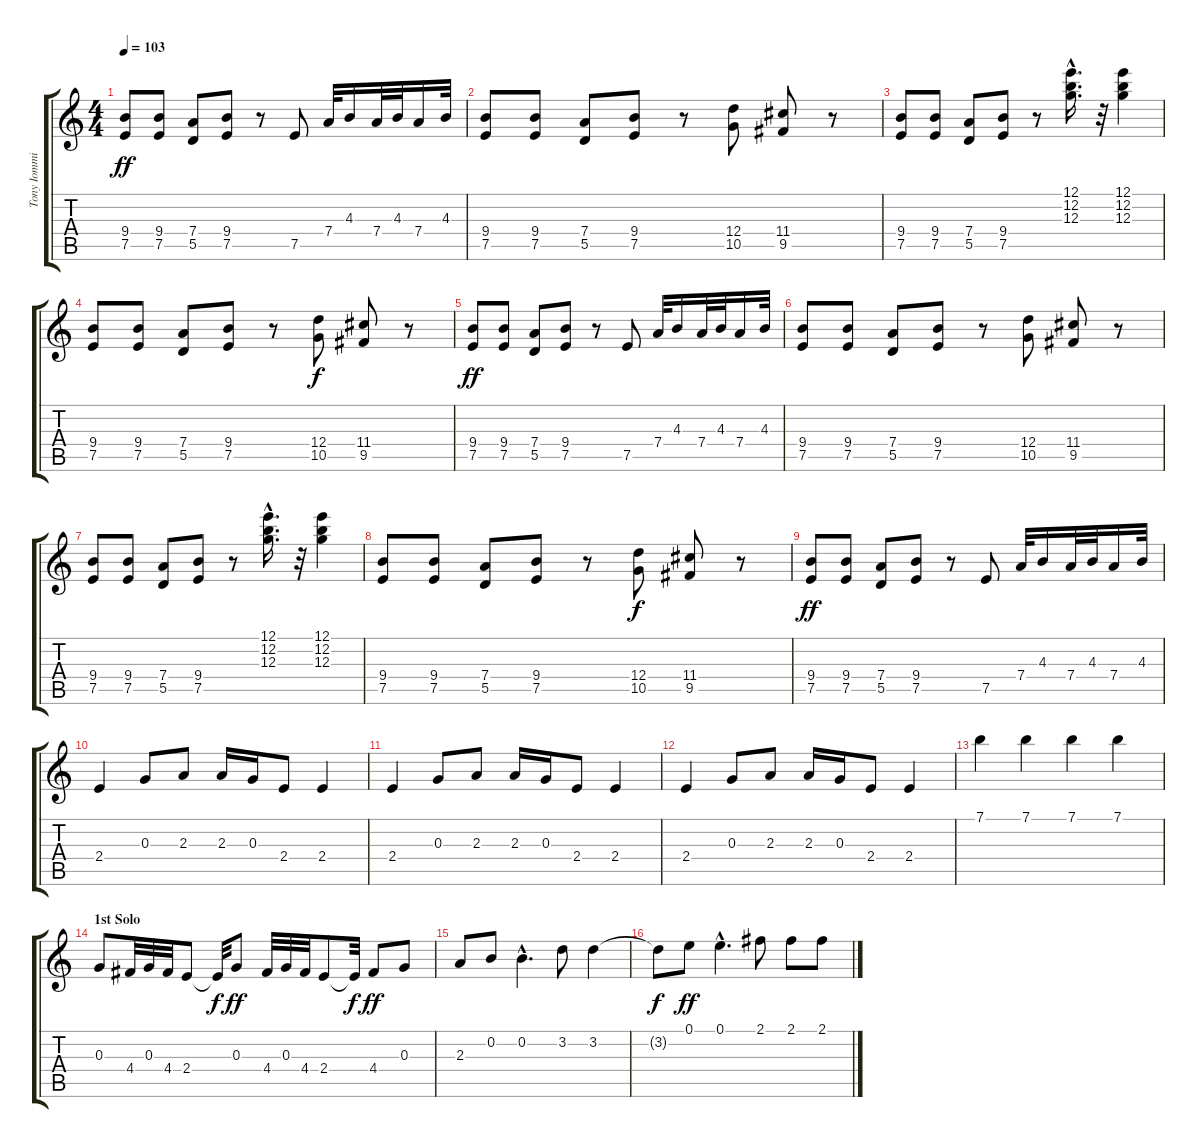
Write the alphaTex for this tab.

\track ("Tony Iommi" "Tony Iommi") {instrument distortionguitar}
\staff {score tabs}
\tuning (E4 B3 G3 D3 A2 E2) {hide}
\ts (4 4)
\tempo 103
\clef g2
\ks c
(9.4 7.5).8{dy ff} (9.4 7.5).8 (7.4 5.5).8 (9.4 7.5).8 r.8 7.5.8 7.4.32 4.3.16 7.4.32 4.3.32 7.4.16 4.3.32 |
(9.4 7.5).8 (9.4 7.5).8 (7.4 5.5).8 (9.4 7.5).8 r.8 (12.4 10.5).8 (11.4 9.5).8 r.8 |
(9.4 7.5).8 (9.4 7.5).8 (7.4 5.5).8 (9.4 7.5).8 r.8 (12.1{hac} 12.2{hac} 12.3{hac}).16{d} r.32 (12.1 12.2 12.3).4 |
(9.4 7.5).8 (9.4 7.5).8 (7.4 5.5).8 (9.4 7.5).8 r.8 (12.4 10.5).8{dy f} (11.4 9.5).8 r.8 |
(9.4 7.5).8{dy ff} (9.4 7.5).8 (7.4 5.5).8 (9.4 7.5).8 r.8 7.5.8 7.4.32 4.3.16 7.4.32 4.3.32 7.4.16 4.3.32 |
(9.4 7.5).8 (9.4 7.5).8 (7.4 5.5).8 (9.4 7.5).8 r.8 (12.4 10.5).8 (11.4 9.5).8 r.8 |
(9.4 7.5).8 (9.4 7.5).8 (7.4 5.5).8 (9.4 7.5).8 r.8 (12.1{hac} 12.2{hac} 12.3{hac}).16{d} r.32 (12.1 12.2 12.3).4 |
(9.4 7.5).8 (9.4 7.5).8 (7.4 5.5).8 (9.4 7.5).8 r.8 (12.4 10.5).8{dy f} (11.4 9.5).8 r.8 |
(9.4 7.5).8{dy ff} (9.4 7.5).8 (7.4 5.5).8 (9.4 7.5).8 r.8 7.5.8 7.4.32 4.3.16 7.4.32 4.3.32 7.4.16 4.3.32 |
2.4.4 0.3.8 2.3.8 2.3.16 0.3.16 2.4.8 2.4.4 |
2.4.4 0.3.8 2.3.8 2.3.16 0.3.16 2.4.8 2.4.4 |
2.4.4 0.3.8 2.3.8 2.3.16 0.3.16 2.4.8 2.4.4 |
7.1.4 7.1.4 7.1.4 7.1.4 |
\section ("" "1st Solo")
0.3.8 4.4.32 0.3.32 4.4.32 2.4.8 2.4{t}.32{dy f} 0.3.8{dy ff} 4.4.32 0.3.32 4.4.32 2.4.8 2.4{t}.32{dy f} 4.4.8{dy ff} 0.3.8 |
2.3.8 0.2.8 0.2{hac}.4{d} 3.2.8 3.2.4 |
3.2{t}.8{dy f} 0.1.8{dy ff} 0.1{hac}.4{d} 2.1.8 2.1.8 2.1.8
